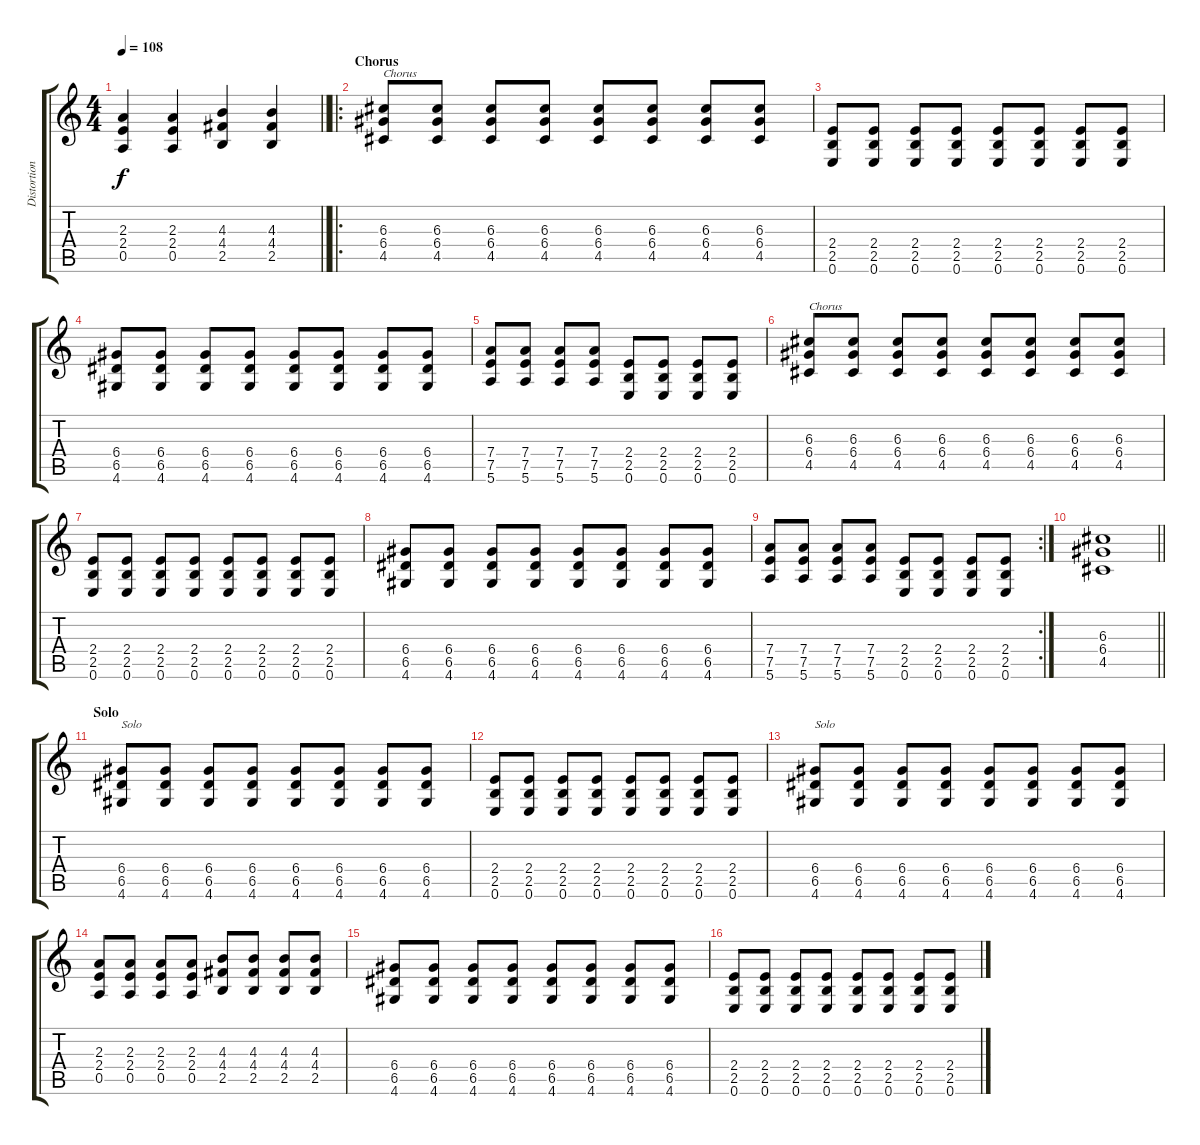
\track ("Distortion Guitar" "Distortion") {instrument overdrivenguitar}
\staff {score tabs}
\tuning (E4 B3 G3 D3 A2 E2) {hide}
\ts (4 4)
\tempo 108
\clef g2
\barLineRight lightlight
\ks c
(2.3 2.4 0.5).4{dy f} (2.3 2.4 0.5).4 (4.3 4.4 2.5).4 (4.3 4.4 2.5).4 |
\ro
\section ("" "Chorus")
(6.3 6.4 4.5).8{txt "Chorus"} (6.3 6.4 4.5).8 (6.3 6.4 4.5).8 (6.3 6.4 4.5).8 (6.3 6.4 4.5).8 (6.3 6.4 4.5).8 (6.3 6.4 4.5).8 (6.3 6.4 4.5).8 |
(2.4 2.5 0.6).8 (2.4 2.5 0.6).8 (2.4 2.5 0.6).8 (2.4 2.5 0.6).8 (2.4 2.5 0.6).8 (2.4 2.5 0.6).8 (2.4 2.5 0.6).8 (2.4 2.5 0.6).8 |
(6.4 6.5 4.6).8 (6.4 6.5 4.6).8 (6.4 6.5 4.6).8 (6.4 6.5 4.6).8 (6.4 6.5 4.6).8 (6.4 6.5 4.6).8 (6.4 6.5 4.6).8 (6.4 6.5 4.6).8 |
(7.4 7.5 5.6).8 (7.4 7.5 5.6).8 (7.4 7.5 5.6).8 (7.4 7.5 5.6).8 (2.4 2.5 0.6).8 (2.4 2.5 0.6).8 (2.4 2.5 0.6).8 (2.4 2.5 0.6).8 |
(6.3 6.4 4.5).8{txt "Chorus"} (6.3 6.4 4.5).8 (6.3 6.4 4.5).8 (6.3 6.4 4.5).8 (6.3 6.4 4.5).8 (6.3 6.4 4.5).8 (6.3 6.4 4.5).8 (6.3 6.4 4.5).8 |
(2.4 2.5 0.6).8 (2.4 2.5 0.6).8 (2.4 2.5 0.6).8 (2.4 2.5 0.6).8 (2.4 2.5 0.6).8 (2.4 2.5 0.6).8 (2.4 2.5 0.6).8 (2.4 2.5 0.6).8 |
(6.4 6.5 4.6).8 (6.4 6.5 4.6).8 (6.4 6.5 4.6).8 (6.4 6.5 4.6).8 (6.4 6.5 4.6).8 (6.4 6.5 4.6).8 (6.4 6.5 4.6).8 (6.4 6.5 4.6).8 |
\rc 2
(7.4 7.5 5.6).8 (7.4 7.5 5.6).8 (7.4 7.5 5.6).8 (7.4 7.5 5.6).8 (2.4 2.5 0.6).8 (2.4 2.5 0.6).8 (2.4 2.5 0.6).8 (2.4 2.5 0.6).8 |
\barLineRight lightlight
(6.3 6.4 4.5).1 |
\section ("" "Solo")
(6.4 6.5 4.6).8{txt "Solo"} (6.4 6.5 4.6).8 (6.4 6.5 4.6).8 (6.4 6.5 4.6).8 (6.4 6.5 4.6).8 (6.4 6.5 4.6).8 (6.4 6.5 4.6).8 (6.4 6.5 4.6).8 |
(2.4 2.5 0.6).8 (2.4 2.5 0.6).8 (2.4 2.5 0.6).8 (2.4 2.5 0.6).8 (2.4 2.5 0.6).8 (2.4 2.5 0.6).8 (2.4 2.5 0.6).8 (2.4 2.5 0.6).8 |
(6.4 6.5 4.6).8{txt "Solo"} (6.4 6.5 4.6).8 (6.4 6.5 4.6).8 (6.4 6.5 4.6).8 (6.4 6.5 4.6).8 (6.4 6.5 4.6).8 (6.4 6.5 4.6).8 (6.4 6.5 4.6).8 |
(2.3 2.4 0.5).8 (2.3 2.4 0.5).8 (2.3 2.4 0.5).8 (2.3 2.4 0.5).8 (4.3 4.4 2.5).8 (4.3 4.4 2.5).8 (4.3 4.4 2.5).8 (4.3 4.4 2.5).8 |
(6.4 6.5 4.6).8 (6.4 6.5 4.6).8 (6.4 6.5 4.6).8 (6.4 6.5 4.6).8 (6.4 6.5 4.6).8 (6.4 6.5 4.6).8 (6.4 6.5 4.6).8 (6.4 6.5 4.6).8 |
(2.4 2.5 0.6).8 (2.4 2.5 0.6).8 (2.4 2.5 0.6).8 (2.4 2.5 0.6).8 (2.4 2.5 0.6).8 (2.4 2.5 0.6).8 (2.4 2.5 0.6).8 (2.4 2.5 0.6).8
